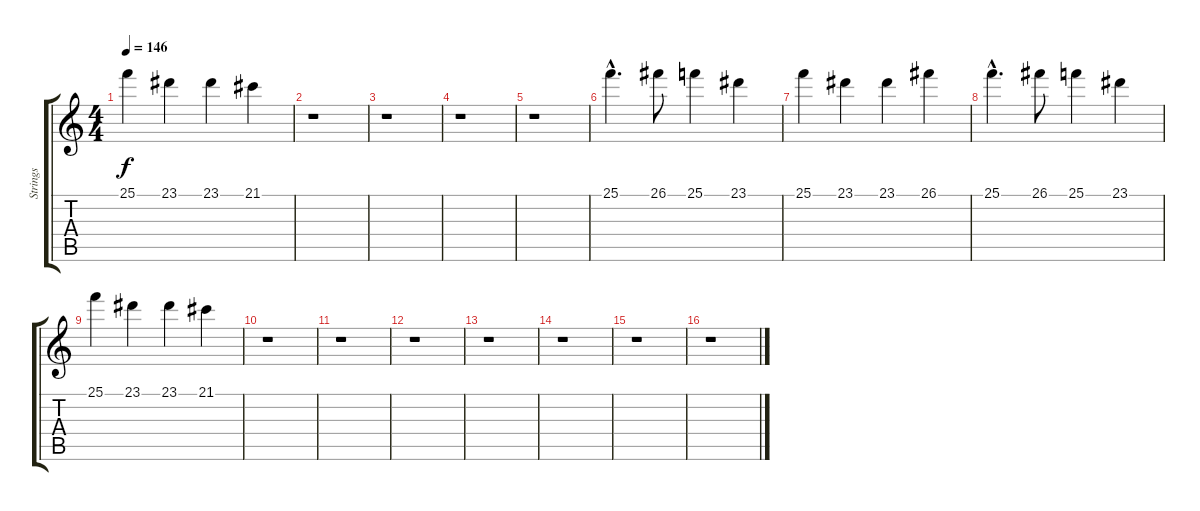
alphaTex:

\track ("Strings" "Strings") {instrument stringensemble1}
\staff {score tabs}
\tuning (E4 B3 G3 D3 A2 E2) {hide}
\ts (4 4)
\tempo 146
\clef g2
\ks c
25.1.4{dy f} 23.1.4 23.1.4 21.1.4 |
r.1 |
r.1 |
r.1 |
r.1 |
25.1{hac}.4{d} 26.1.8 25.1.4 23.1.4 |
25.1.4 23.1.4 23.1.4 26.1.4 |
25.1{hac}.4{d} 26.1.8 25.1.4 23.1.4 |
25.1.4 23.1.4 23.1.4 21.1.4 |
r.1 |
r.1 |
r.1 |
r.1 |
r.1 |
r.1 |
r.1
